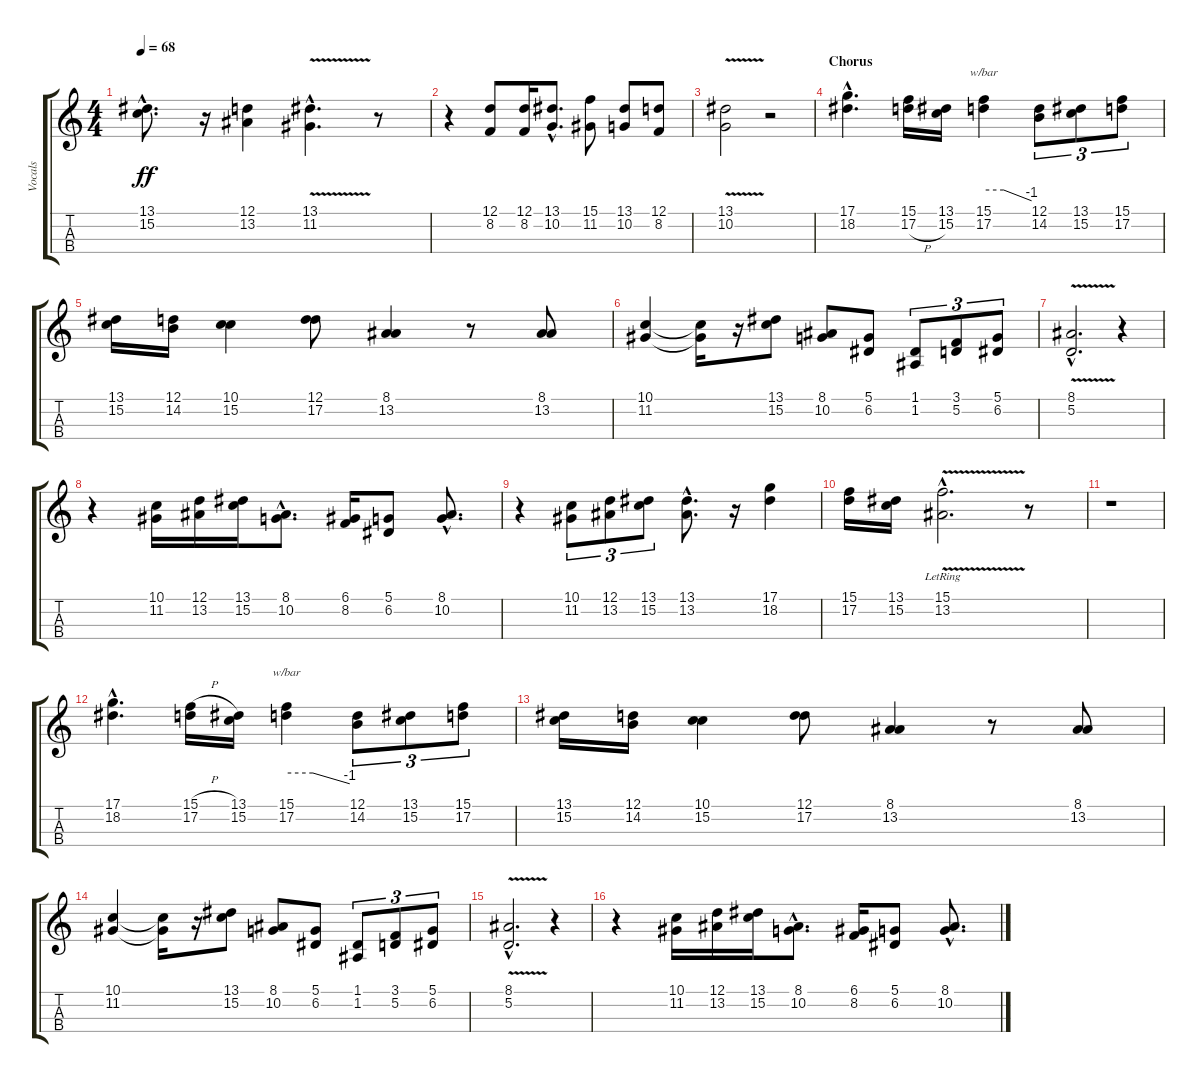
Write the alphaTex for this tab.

\track ("Vocals" "Vocals") {instrument lead6voice}
\staff {score tabs}
\tuning (D4 A3 F3 C3) {hide}
\ts (4 4)
\tempo 68
\clef g2
\ks c
(13.1{hac} 15.2{hac}).8{d dy ff} r.16 (12.1 13.2).4 (13.1{hac} 11.2{v hac}).4{d} r.8 |
r.4 (12.1 8.2).8 (12.1 8.2).16 (13.1{hac} 10.2{hac}).8{d} (15.1 11.2).8 (13.1 10.2).8 (12.1 8.2).8 |
(13.1 10.2{v}).2 r.2 |
\section ("" "Chorus")
(17.1{hac} 18.2{hac}).4{d} (15.1 17.2{h}).16 (13.1 15.2).16 (15.1 17.2).4{tbe (custom default 0 0 25 0 60 -4)} (12.1 14.2).8{tu (3 2)} (13.1 15.2).8{tu (3 2)} (15.1 17.2).8{tu (3 2)} |
(13.1 15.2).16 (12.1 14.2).16 (10.1 15.2).4 (12.1 17.2).8 (8.1 13.2).4 r.8 (8.1 13.2).8 |
(10.1 11.2).4 (10.1{t} 11.2{t}).16 r.16 (13.1 15.2).8 (8.1 10.2).8 (5.1 6.2).8 (1.1 1.2).8{tu (3 2)} (3.1 5.2).8{tu (3 2)} (5.1 6.2).8{tu (3 2)} |
(8.1{v hac} 5.2{hac}).2{d} r.4 |
r.4 (10.1 11.2).16 (12.1 13.2).16 (13.1 15.2).16 (8.1{hac} 10.2{hac}).8{d} (6.1 8.2).16 (5.1 6.2).8 (8.1{hac} 10.2{hac}).8{d} |
r.4 (10.1 11.2).8{tu (3 2)} (12.1 13.2).8{tu (3 2)} (13.1 15.2).8{tu (3 2)} (13.1{hac} 13.2{hac}).8{d} r.16 (17.1 18.2).4 |
(15.1 17.2).16 (13.1 15.2).16 (15.1{hac lr} 13.2{v hac lr}).2{d} r.8 |
r.1 |
(17.1{hac} 18.2{hac}).4{d} (15.1{h} 17.2).16 (13.1 15.2).16 (15.1 17.2).4{tbe (custom default 0 0 25 0 60 -4)} (12.1 14.2).8{tu (3 2)} (13.1 15.2).8{tu (3 2)} (15.1 17.2).8{tu (3 2)} |
(13.1 15.2).16 (12.1 14.2).16 (10.1 15.2).4 (12.1 17.2).8 (8.1 13.2).4 r.8 (8.1 13.2).8 |
(10.1 11.2).4 (10.1{t} 11.2{t}).16 r.16 (13.1 15.2).8 (8.1 10.2).8 (5.1 6.2).8 (1.1 1.2).8{tu (3 2)} (3.1 5.2).8{tu (3 2)} (5.1 6.2).8{tu (3 2)} |
(8.1{v hac} 5.2{hac}).2{d} r.4 |
r.4 (10.1 11.2).16 (12.1 13.2).16 (13.1 15.2).16 (8.1{hac} 10.2{hac}).8{d} (6.1 8.2).16 (5.1 6.2).8 (8.1{hac} 10.2{hac}).8{d}
